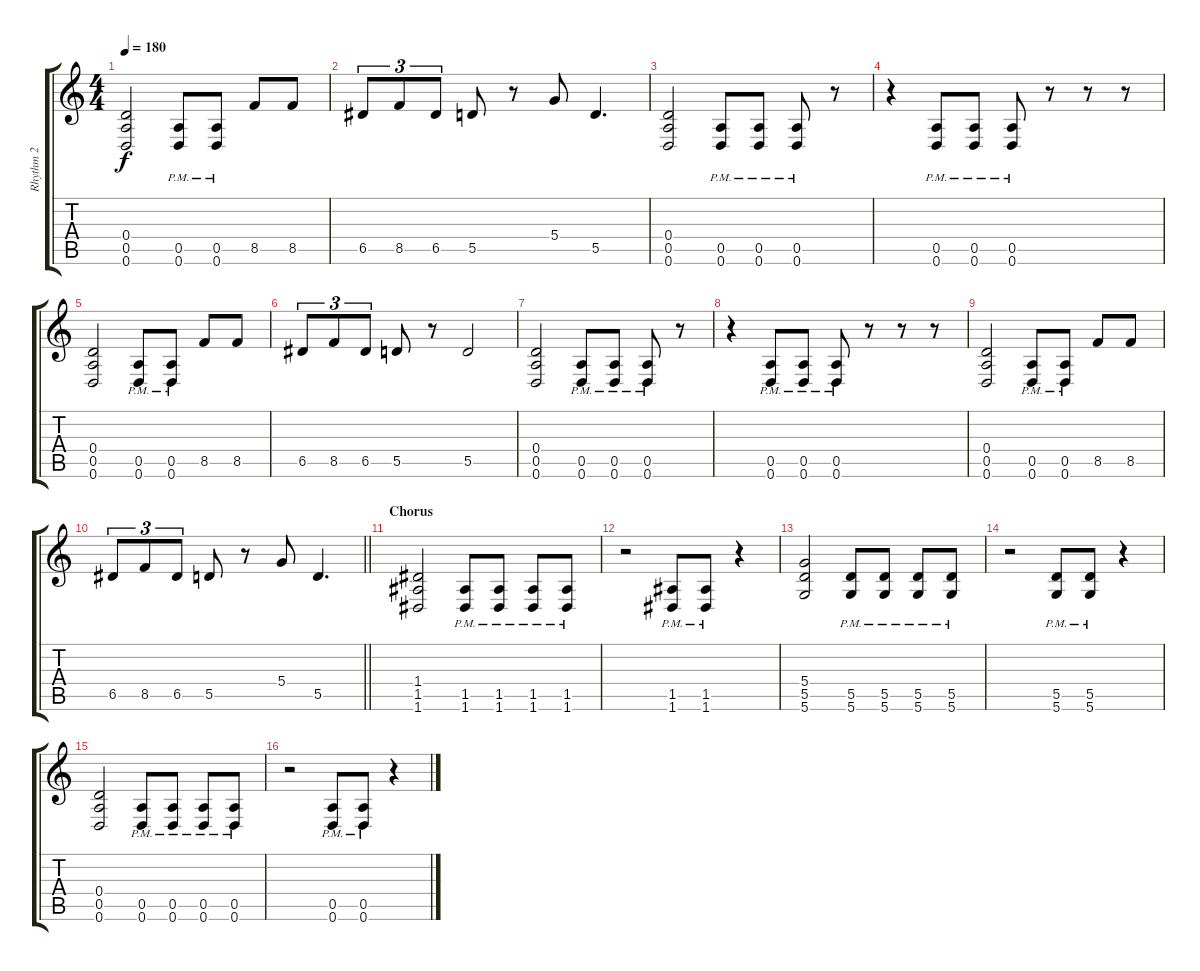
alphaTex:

\track ("Rhythm 2" "Rhythm 2") {instrument distortionguitar}
\staff {score tabs}
\tuning (E4 B3 G3 D3 A2 D2) {hide}
\ts (4 4)
\tempo 180
\clef g2
\ks c
(0.4 0.5 0.6).2{dy f} (0.5{pm} 0.6{pm}).8 (0.5{pm} 0.6{pm}).8 8.5.8 8.5.8 |
6.5.8{tu (3 2)} 8.5.8{tu (3 2)} 6.5.8{tu (3 2)} 5.5.8 r.8 5.4.8 5.5.4{d} |
(0.4 0.5 0.6).2 (0.5{pm} 0.6{pm}).8 (0.5{pm} 0.6{pm}).8 (0.5{pm} 0.6{pm}).8 r.8 |
r.4 (0.5{pm} 0.6{pm}).8 (0.5{pm} 0.6{pm}).8 (0.5{pm} 0.6{pm}).8 r.8 r.8 r.8 |
(0.4 0.5 0.6).2 (0.5{pm} 0.6{pm}).8 (0.5{pm} 0.6{pm}).8 8.5.8 8.5.8 |
6.5.8{tu (3 2)} 8.5.8{tu (3 2)} 6.5.8{tu (3 2)} 5.5.8 r.8 5.5.2 |
(0.4 0.5 0.6).2 (0.5{pm} 0.6{pm}).8 (0.5{pm} 0.6{pm}).8 (0.5{pm} 0.6{pm}).8 r.8 |
r.4 (0.5{pm} 0.6{pm}).8 (0.5{pm} 0.6{pm}).8 (0.5{pm} 0.6{pm}).8 r.8 r.8 r.8 |
(0.4 0.5 0.6).2 (0.5{pm} 0.6{pm}).8 (0.5{pm} 0.6{pm}).8 8.5.8 8.5.8 |
\barLineRight lightlight
6.5.8{tu (3 2)} 8.5.8{tu (3 2)} 6.5.8{tu (3 2)} 5.5.8 r.8 5.4.8 5.5.4{d} |
\section ("" "Chorus")
(1.4 1.5 1.6).2 (1.5{pm} 1.6{pm}).8 (1.5{pm} 1.6{pm}).8 (1.5{pm} 1.6{pm}).8 (1.5{pm} 1.6{pm}).8 |
r.2 (1.5{pm} 1.6{pm}).8 (1.5{pm} 1.6{pm}).8 r.4 |
(5.4 5.5 5.6).2 (5.5{pm} 5.6{pm}).8 (5.5{pm} 5.6{pm}).8 (5.5{pm} 5.6{pm}).8 (5.5{pm} 5.6{pm}).8 |
r.2 (5.5{pm} 5.6{pm}).8 (5.5{pm} 5.6{pm}).8 r.4 |
(0.4 0.5 0.6).2 (0.5{pm} 0.6{pm}).8 (0.5{pm} 0.6{pm}).8 (0.5{pm} 0.6{pm}).8 (0.5{pm} 0.6{pm}).8 |
r.2 (0.5{pm} 0.6{pm}).8 (0.5{pm} 0.6{pm}).8 r.4
